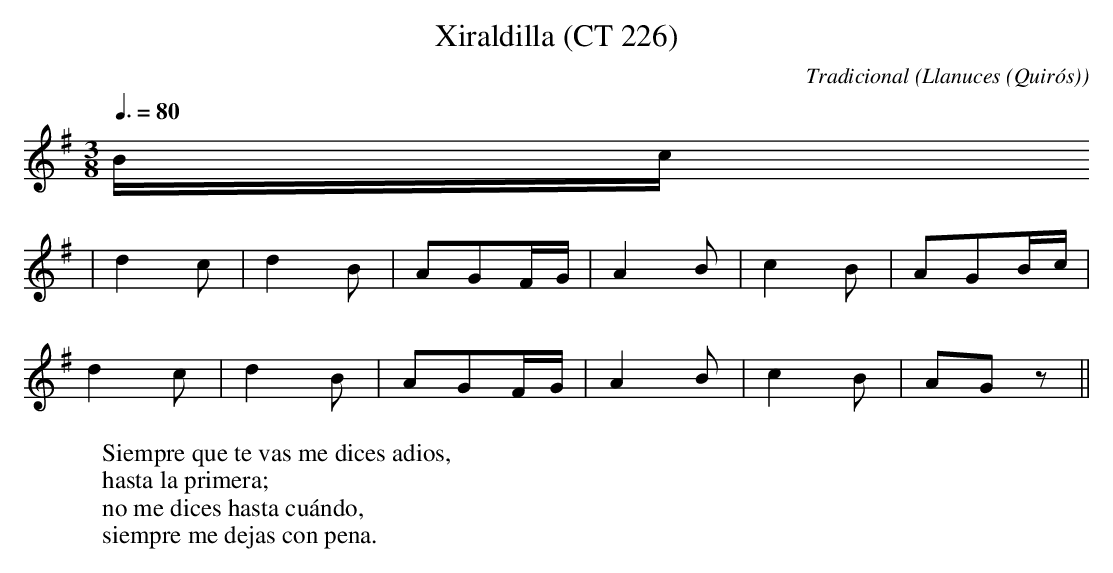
X:1
T:Xiraldilla (CT 226)
C:Tradicional
O:Llanuces (Quirós)
M:3/8
L:1/8
Q:3/8=80
W:Siempre que te vas me dices adios,
W:hasta la primera;
W:no me dices hasta cuándo,
W:siempre me dejas con pena.
K:G
B/c/
|d2 c|d2 B|AGF/G/|A2 B|c2 B|AGB/c/|
d2 c|d2 B|AGF/G/|A2 B|c2 B|AG z||
